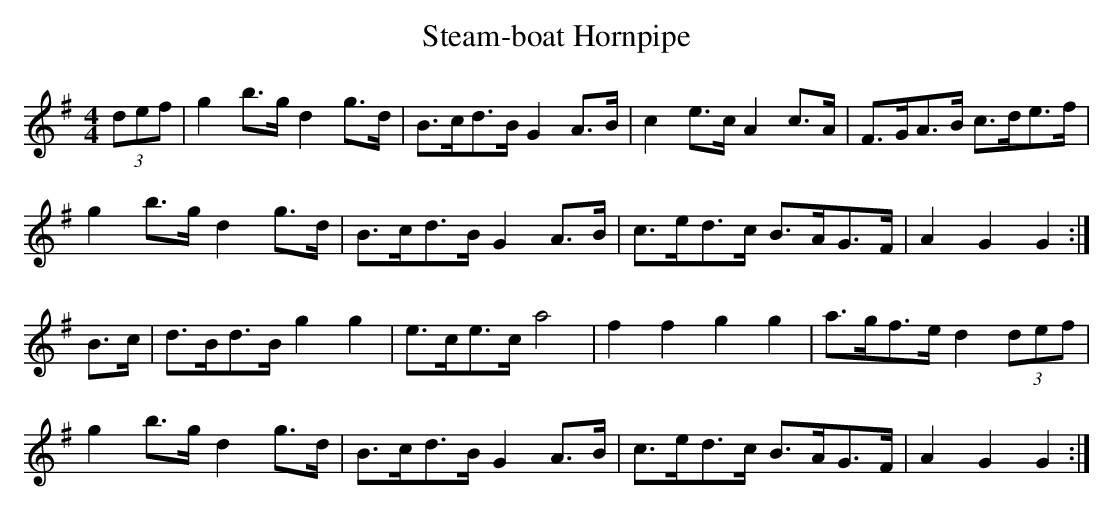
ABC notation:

X:1
T:Steam-boat Hornpipe
M:4/4
L:1/8
K:G
(3def|g2 b>g d2 g>d|B>cd>B G2A>B|c2 e>c A2 c>A|F>GA>B c>de>f|
g2 b>g d2 g>d|B>cd>B G2 A>B|c>ed>c B>AG>F|A2 G2 G2:|
B>c|d>Bd>B g2 g2|e>ce>c a4|f2f2 g2g2|a>gf>e d2(3def|
g2 b>g d2 g>d|B>cd>B G2 A>B|c>ed>c B>AG>F|A2 G2 G2:|
